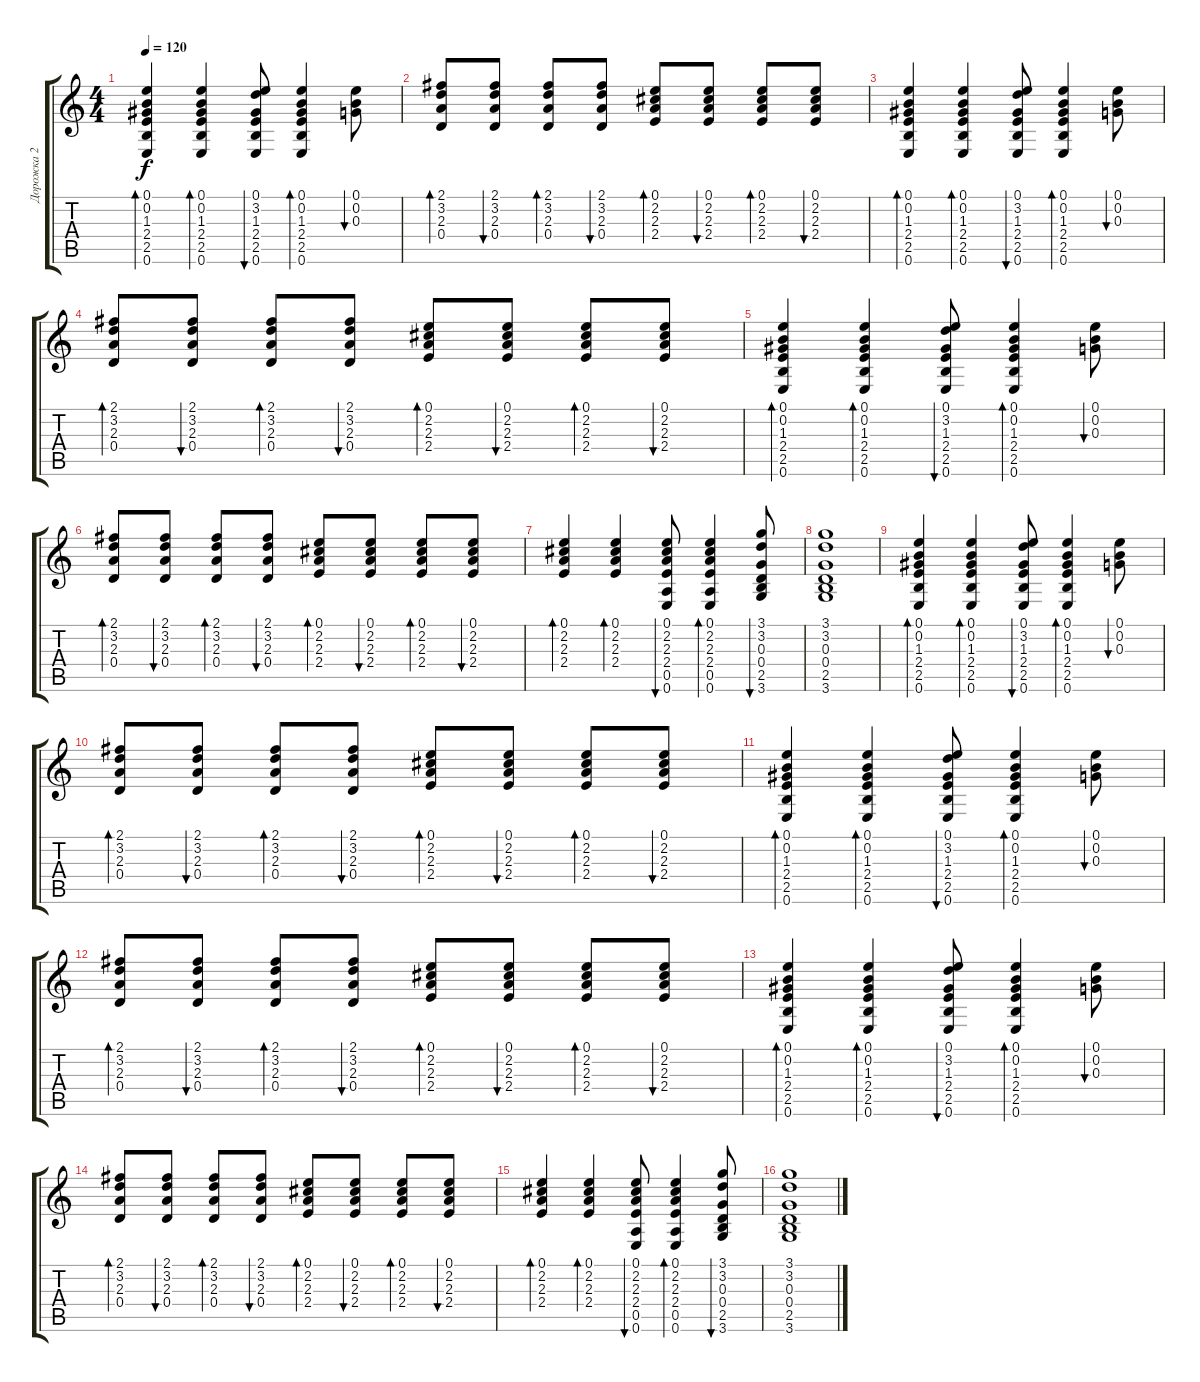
\track ("Дорожка 2" "Дорожка 2") {instrument acousticguitarsteel}
\staff {score tabs}
\tuning (E4 B3 G3 D3 A2 E2) {hide}
\ts (4 4)
\tempo 120
\clef g2
\ks c
(0.1 0.2 1.3 2.4 2.5 0.6).4{bd 30 dy f} (0.1 0.2 1.3 2.4 2.5 0.6).4{bd 60} (0.1 3.2 1.3 2.4 2.5 0.6).8{bu 60} (0.1 0.2 1.3 2.4 2.5 0.6).4{bd 60} (0.1 0.2 0.3).8{bu 60} |
(2.1 3.2 2.3 0.4).8{bd 60} (2.1 3.2 2.3 0.4).8{bu 60} (2.1 3.2 2.3 0.4).8{bd 60} (2.1 3.2 2.3 0.4).8{bu 60} (0.1 2.2 2.3 2.4).8{bd 60} (0.1 2.2 2.3 2.4).8{bu 60} (0.1 2.2 2.3 2.4).8{bd 60} (0.1 2.2 2.3 2.4).8{bu 60} |
(0.1 0.2 1.3 2.4 2.5 0.6).4{bd 30} (0.1 0.2 1.3 2.4 2.5 0.6).4{bd 60} (0.1 3.2 1.3 2.4 2.5 0.6).8{bu 60} (0.1 0.2 1.3 2.4 2.5 0.6).4{bd 60} (0.1 0.2 0.3).8{bu 60} |
(2.1 3.2 2.3 0.4).8{bd 60} (2.1 3.2 2.3 0.4).8{bu 60} (2.1 3.2 2.3 0.4).8{bd 60} (2.1 3.2 2.3 0.4).8{bu 60} (0.1 2.2 2.3 2.4).8{bd 60} (0.1 2.2 2.3 2.4).8{bu 60} (0.1 2.2 2.3 2.4).8{bd 60} (0.1 2.2 2.3 2.4).8{bu 60} |
(0.1 0.2 1.3 2.4 2.5 0.6).4{bd 30} (0.1 0.2 1.3 2.4 2.5 0.6).4{bd 60} (0.1 3.2 1.3 2.4 2.5 0.6).8{bu 60} (0.1 0.2 1.3 2.4 2.5 0.6).4{bd 60} (0.1 0.2 0.3).8{bu 60} |
(2.1 3.2 2.3 0.4).8{bd 60} (2.1 3.2 2.3 0.4).8{bu 60} (2.1 3.2 2.3 0.4).8{bd 60} (2.1 3.2 2.3 0.4).8{bu 60} (0.1 2.2 2.3 2.4).8{bd 60} (0.1 2.2 2.3 2.4).8{bu 60} (0.1 2.2 2.3 2.4).8{bd 60} (0.1 2.2 2.3 2.4).8{bu 60} |
(0.1 2.2 2.3 2.4).4{bd 120} (0.1 2.2 2.3 2.4).4{bd 60} (0.1 2.2 2.3 2.4 0.5 0.6).8{bu 60} (0.1 2.2 2.3 2.4 0.5 0.6).4{bd 60} (3.1 3.2 0.3 0.4 2.5 3.6).8{bu 60} |
(3.1 3.2 0.3 0.4 2.5 3.6).1{beam Up} |
(0.1 0.2 1.3 2.4 2.5 0.6).4{bd 30} (0.1 0.2 1.3 2.4 2.5 0.6).4{bd 60} (0.1 3.2 1.3 2.4 2.5 0.6).8{bu 60} (0.1 0.2 1.3 2.4 2.5 0.6).4{bd 60} (0.1 0.2 0.3).8{bu 60} |
(2.1 3.2 2.3 0.4).8{bd 60} (2.1 3.2 2.3 0.4).8{bu 60} (2.1 3.2 2.3 0.4).8{bd 60} (2.1 3.2 2.3 0.4).8{bu 60} (0.1 2.2 2.3 2.4).8{bd 60} (0.1 2.2 2.3 2.4).8{bu 60} (0.1 2.2 2.3 2.4).8{bd 60} (0.1 2.2 2.3 2.4).8{bu 60} |
(0.1 0.2 1.3 2.4 2.5 0.6).4{bd 30} (0.1 0.2 1.3 2.4 2.5 0.6).4{bd 60} (0.1 3.2 1.3 2.4 2.5 0.6).8{bu 60} (0.1 0.2 1.3 2.4 2.5 0.6).4{bd 60} (0.1 0.2 0.3).8{bu 60} |
(2.1 3.2 2.3 0.4).8{bd 60} (2.1 3.2 2.3 0.4).8{bu 60} (2.1 3.2 2.3 0.4).8{bd 60} (2.1 3.2 2.3 0.4).8{bu 60} (0.1 2.2 2.3 2.4).8{bd 60} (0.1 2.2 2.3 2.4).8{bu 60} (0.1 2.2 2.3 2.4).8{bd 60} (0.1 2.2 2.3 2.4).8{bu 60} |
(0.1 0.2 1.3 2.4 2.5 0.6).4{bd 30} (0.1 0.2 1.3 2.4 2.5 0.6).4{bd 60} (0.1 3.2 1.3 2.4 2.5 0.6).8{bu 60} (0.1 0.2 1.3 2.4 2.5 0.6).4{bd 60} (0.1 0.2 0.3).8{bu 60} |
(2.1 3.2 2.3 0.4).8{bd 60} (2.1 3.2 2.3 0.4).8{bu 60} (2.1 3.2 2.3 0.4).8{bd 60} (2.1 3.2 2.3 0.4).8{bu 60} (0.1 2.2 2.3 2.4).8{bd 60} (0.1 2.2 2.3 2.4).8{bu 60} (0.1 2.2 2.3 2.4).8{bd 60} (0.1 2.2 2.3 2.4).8{bu 60} |
(0.1 2.2 2.3 2.4).4{bd 120} (0.1 2.2 2.3 2.4).4{bd 60} (0.1 2.2 2.3 2.4 0.5 0.6).8{bu 60} (0.1 2.2 2.3 2.4 0.5 0.6).4{bd 60} (3.1 3.2 0.3 0.4 2.5 3.6).8{bu 60} |
(3.1 3.2 0.3 0.4 2.5 3.6).1{beam Up}
